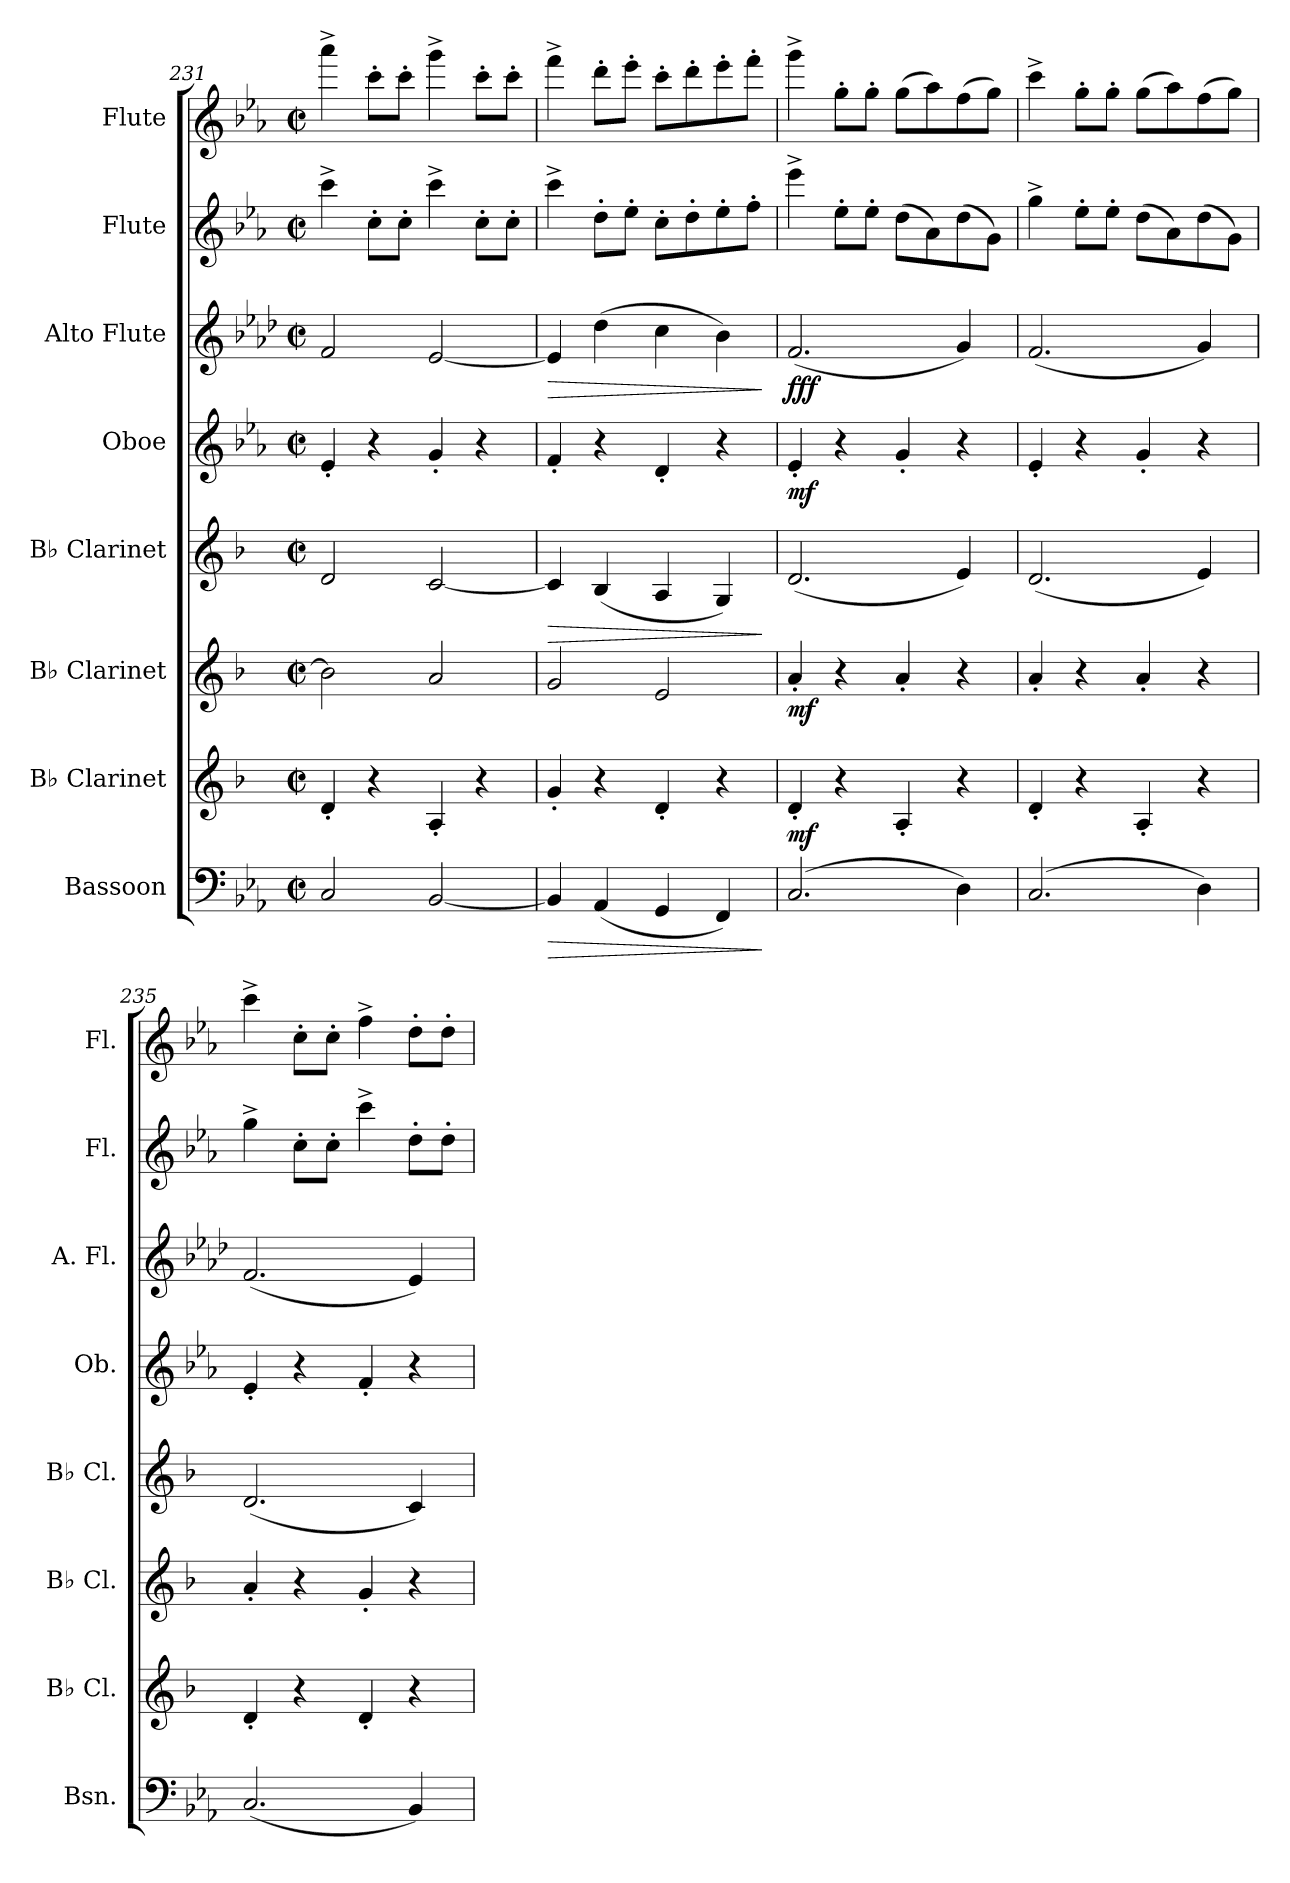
**kern	**dynam	**kern	**dynam	**kern	**dynam	**kern	**dynam	**kern	**dynam	**kern	**dynam	**kern	**kern
*part8	*part8	*part7	*part7	*part6	*part6	*part5	*part5	*part4	*part4	*part3	*part3	*part2	*part1
*staff8	*staff8	*staff7	*staff7	*staff6	*staff6	*staff5	*staff5	*staff4	*staff4	*staff3	*staff3	*staff2	*staff1
*I"Bassoon	*	*I"B♭ Clarinet	*	*I"B♭ Clarinet	*	*I"B♭ Clarinet	*	*I"Oboe	*	*I"Alto Flute	*	*I"Flute	*I"Flute
*I'Bsn.	*	*I'B♭ Cl.	*	*I'B♭ Cl.	*	*I'B♭ Cl.	*	*I'Ob.	*	*I'A. Fl.	*	*I'Fl.	*I'Fl.
!!LO:PB:g=z
*clefF4	*	*clefG2	*	*clefG2	*	*clefG2	*	*clefG2	*	*clefG2	*	*clefG2	*clefG2
*	*	*ITrd1c2	*	*ITrd1c2	*	*ITrd1c2	*	*	*	*ITrd3c5	*	*	*
*k[b-e-a-]	*	*k[b-e-a-]	*	*k[b-e-a-]	*	*k[b-e-a-]	*	*k[b-e-a-]	*	*k[b-e-a-]	*	*k[b-e-a-]	*k[b-e-a-]
*M2/2	*	*M2/2	*	*M2/2	*	*M2/2	*	*M2/2	*	*M2/2	*	*M2/2	*M2/2
*met(c|)	*	*met(c|)	*	*met(c|)	*	*met(c|)	*	*met(c|)	*	*met(c|)	*	*met(c|)	*met(c|)
=231	=231	=231	=231	=231	=231	=231	=231	=231	=231	=231	=231	=231	=231
2C/	.	4c'/	.	2a-\]	.	2c/	.	4e-'/	.	2c/	.	4ccc^\	4aaa-^\
.	.	4r	.	.	.	.	.	4r	.	.	.	8cc'\L	8ccc'\L
.	.	.	.	.	.	.	.	.	.	.	.	8cc'\J	8ccc'\J
[2BB-/	.	4G'/	.	2g/	.	[2B-/	.	4g'/	.	[2B-/	.	4ccc^\	4ggg^\
.	.	4r	.	.	.	.	.	4r	.	.	.	8cc'\L	8ccc'\L
.	.	.	.	.	.	.	.	.	.	.	.	8cc'\J	8ccc'\J
=232	=232	=232	=232	=232	=232	=232	=232	=232	=232	=232	=232	=232	=232
!	!LO:HP:b	!	!	!	!	!	!LO:HP:b	!	!	!	!LO:HP:b	!	!
4BB-/]	>	4f'/	.	2f/	.	4B-/]	>	4f'/	.	4B-/]	>	4ccc^\	4fff^\
(<4AA-/	.	4r	.	.	.	(<4A-/	.	4r	.	(>4a-\	.	8dd'\L	8ddd'\L
.	.	.	.	.	.	.	.	.	.	.	.	8ee-'\J	8eee-'\J
4GG/	.	4c'/	.	2d/	.	4G/	.	4d'/	.	4g\	.	8cc'\L	8ccc'\L
.	.	.	.	.	.	.	.	.	.	.	.	8dd'\	8ddd'\
4FF/)	.	4r	.	.	.	4F/)	.	4r	.	4f\)	.	8ee-'\	8eee-'\
.	.	.	.	.	.	.	.	.	.	.	.	8ff'\J	8fff'\J
.	]	.	.	.	.	.	]	.	.	.	]	.	.
=233	=233	=233	=233	=233	=233	=233	=233	=233	=233	=233	=233	=233	=233
!	!LO:DY:b	!	!	!	!	!	!	!	!	!	!	!	!
!	!LO:DY:n=1:b	!	!LO:DY:b	!	!LO:DY:b	!	!LO:DY:b	!	!	!	!	!	!
!	!	!	!	!	!	!	!LO:DY:n=1:b	!	!LO:DY:b	!	!LO:DY:b	!	!
!	!	!	!	!	!	!	!	!	!	!	!LO:DY:n=1:b	!	!
(>2.C/	mf ff	4c'/	mf	4g'/	mf	(<2.c/	mf ff	4e-'/	mf	(<2.c/	f ff	4eee-^\	4ggg^\
.	.	4r	.	4r	.	.	.	4r	.	.	.	8ee-'\L	8gg'\L
.	.	.	.	.	.	.	.	.	.	.	.	8ee-'\J	8gg'\J
.	.	4G'/	.	4g'/	.	.	.	4g'/	.	.	.	(>8dd\L	(>8gg\L
.	.	.	.	.	.	.	.	.	.	.	.	8a-\)	8aa-\)
4D\)	.	4r	.	4r	.	4d/)	.	4r	.	4d/)	.	(>8dd\	(>8ff\
.	.	.	.	.	.	.	.	.	.	.	.	8g\J)	8gg\J)
=234	=234	=234	=234	=234	=234	=234	=234	=234	=234	=234	=234	=234	=234
(>2.C/	.	4c'/	.	4g'/	.	(<2.c/	.	4e-'/	.	(<2.c/	.	4gg^\	4ccc^\
.	.	4r	.	4r	.	.	.	4r	.	.	.	8ee-'\L	8gg'\L
.	.	.	.	.	.	.	.	.	.	.	.	8ee-'\J	8gg'\J
.	.	4G'/	.	4g'/	.	.	.	4g'/	.	.	.	(>8dd\L	(>8gg\L
.	.	.	.	.	.	.	.	.	.	.	.	8a-\)	8aa-\)
4D\)	.	4r	.	4r	.	4d/)	.	4r	.	4d/)	.	(>8dd\	(>8ff\
.	.	.	.	.	.	.	.	.	.	.	.	8g\J)	8gg\J)
=235	=235	=235	=235	=235	=235	=235	=235	=235	=235	=235	=235	=235	=235
(<2.C/	.	4c'/	.	4g'/	.	(<2.c/	.	4e-'/	.	(<2.c/	.	4gg^\	4ccc^\
.	.	4r	.	4r	.	.	.	4r	.	.	.	8cc'\L	8cc'\L
.	.	.	.	.	.	.	.	.	.	.	.	8cc'\J	8cc'\J
.	.	4c'/	.	4f'/	.	.	.	4f'/	.	.	.	4ccc^\	4ff^\
4BB-/)	.	4r	.	4r	.	4B-/)	.	4r	.	4B-/)	.	8dd'\L	8dd'\L
.	.	.	.	.	.	.	.	.	.	.	.	8dd'\J	8dd'\J
=	=	=	=	=	=	=	=	=	=	=	=	=	=
*-	*-	*-	*-	*-	*-	*-	*-	*-	*-	*-	*-	*-	*-
